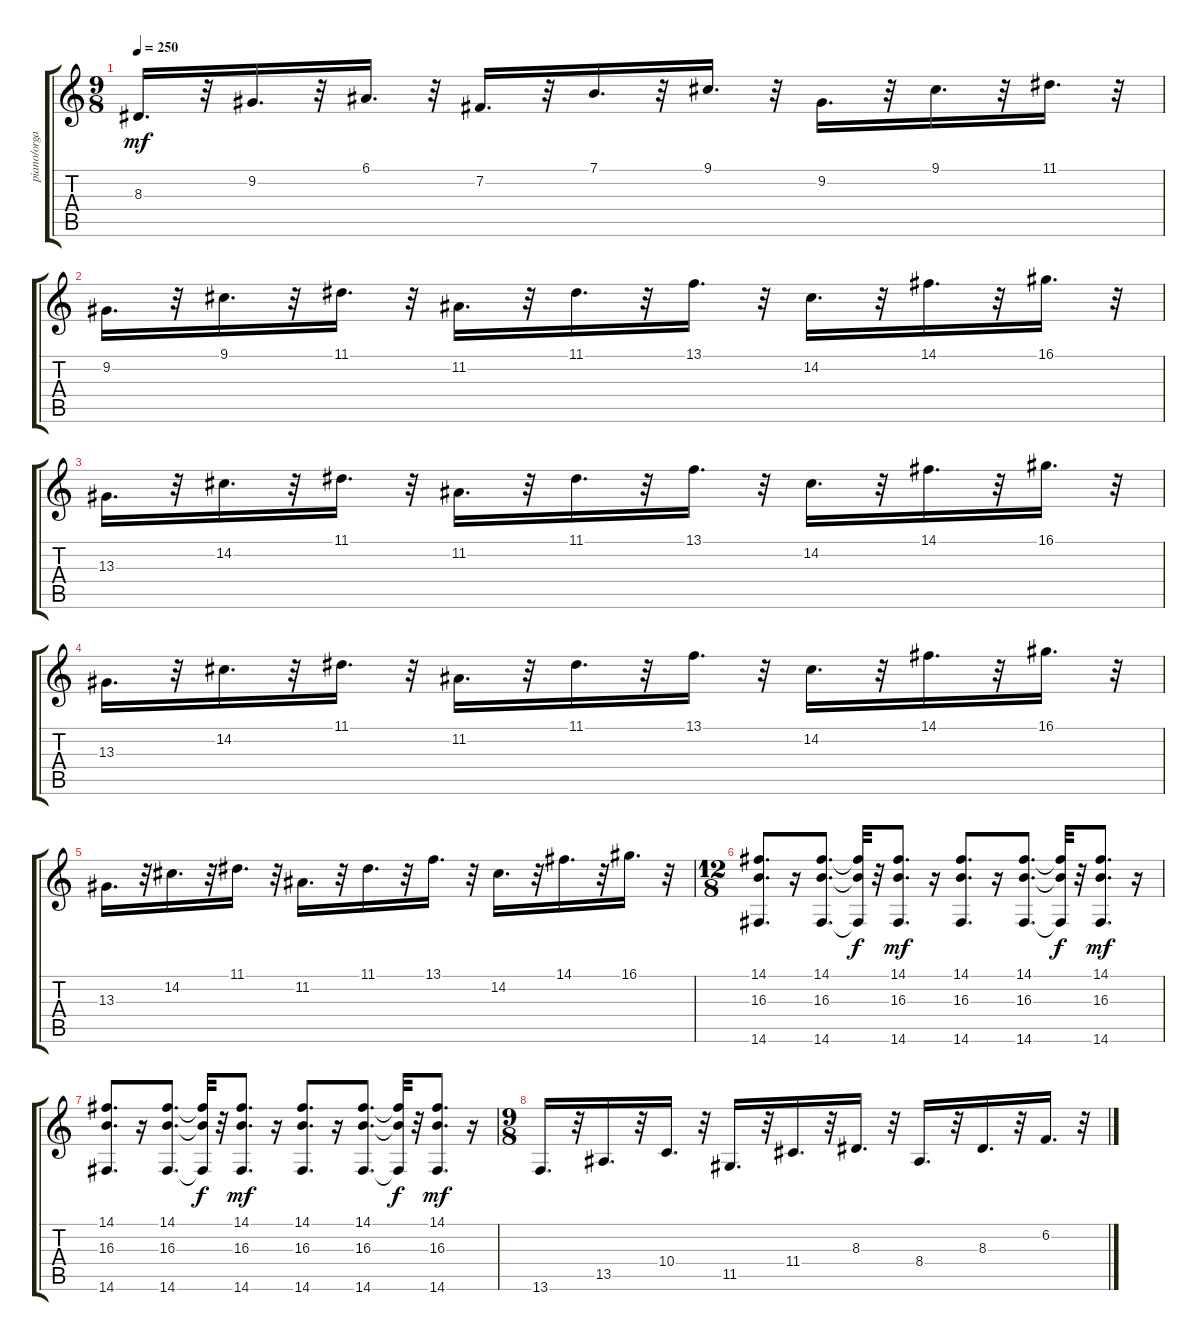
\track ("piano/organ/synths  " "piano/orga") {instrument brightacousticpiano}
\staff {score tabs}
\tuning (E4 B3 G3 D3 A2 E2) {hide}
\ts (9 8)
\tempo 250
\clef g2
\ks c
8.3.16{d dy mf} r.32 9.2.16{d} r.32 6.1.16{d} r.32 7.2.16{d} r.32 7.1.16{d} r.32 9.1.16{d} r.32 9.2.16{d} r.32 9.1.16{d} r.32 11.1.16{d} r.32 |
9.2.16{d} r.32 9.1.16{d} r.32 11.1.16{d} r.32 11.2.16{d} r.32 11.1.16{d} r.32 13.1.16{d} r.32 14.2.16{d} r.32 14.1.16{d} r.32 16.1.16{d} r.32 |
13.3.16{d} r.32 14.2.16{d} r.32 11.1.16{d} r.32 11.2.16{d} r.32 11.1.16{d} r.32 13.1.16{d} r.32 14.2.16{d} r.32 14.1.16{d} r.32 16.1.16{d} r.32 |
13.3.16{d} r.32 14.2.16{d} r.32 11.1.16{d} r.32 11.2.16{d} r.32 11.1.16{d} r.32 13.1.16{d} r.32 14.2.16{d} r.32 14.1.16{d} r.32 16.1.16{d} r.32 |
13.3.16{d} r.32 14.2.16{d} r.32 11.1.16{d} r.32 11.2.16{d} r.32 11.1.16{d} r.32 13.1.16{d} r.32 14.2.16{d} r.32 14.1.16{d} r.32 16.1.16{d} r.32 |
\ts (12 8)
(14.1 16.3 14.6).8{d} r.16 (14.1 16.3 14.6).8{d} (14.1{t} 16.3{t} 14.6{t}).32{dy f} r.32 (14.1 16.3 14.6).8{d dy mf} r.16 (14.1 16.3 14.6).8{d} r.16 (14.1 16.3 14.6).8{d} (14.1{t} 16.3{t} 14.6{t}).32{dy f} r.32 (14.1 16.3 14.6).8{d dy mf} r.16 |
(14.1 16.3 14.6).8{d} r.16 (14.1 16.3 14.6).8{d} (14.1{t} 16.3{t} 14.6{t}).32{dy f} r.32 (14.1 16.3 14.6).8{d dy mf} r.16 (14.1 16.3 14.6).8{d} r.16 (14.1 16.3 14.6).8{d} (14.1{t} 16.3{t} 14.6{t}).32{dy f} r.32 (14.1 16.3 14.6).8{d dy mf} r.16 |
\ts (9 8)
13.6.16{d instrument percussiveorgan} r.32 13.5.16{d} r.32 10.4.16{d} r.32 11.5.16{d} r.32 11.4.16{d} r.32 8.3.16{d} r.32 8.4.16{d} r.32 8.3.16{d} r.32 6.2.16{d} r.32
